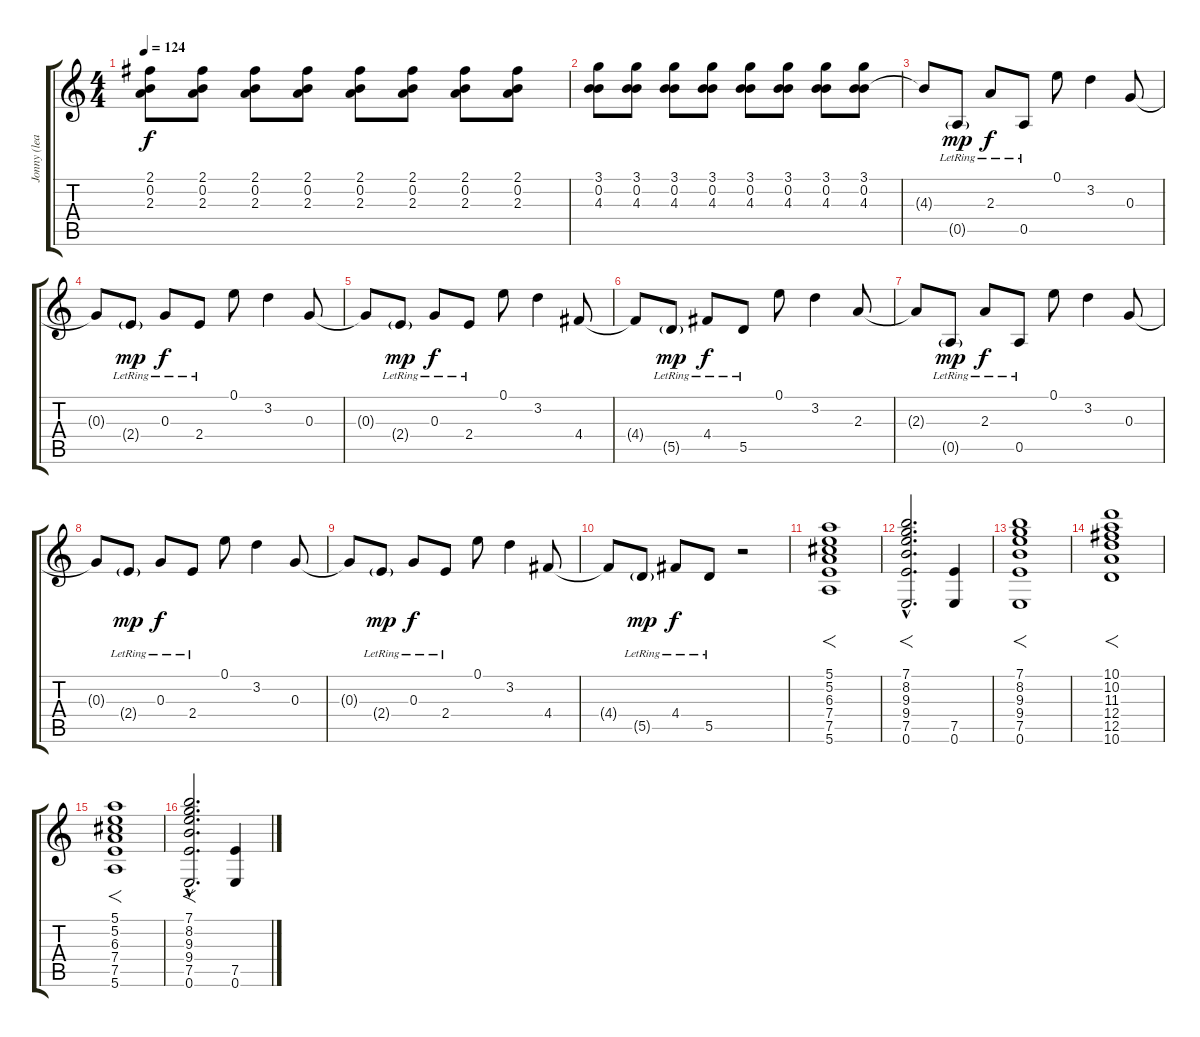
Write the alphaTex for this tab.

\track ("Jonny (lead guitar)" "Jonny (lea") {instrument overdrivenguitar}
\staff {score tabs}
\tuning (E4 B3 G3 D3 A2 E2) {hide}
\ts (4 4)
\tempo 124
\clef g2
\ks c
(2.1 0.2 2.3).8{dy f} (2.1 0.2 2.3).8 (2.1 0.2 2.3).8 (2.1 0.2 2.3).8 (2.1 0.2 2.3).8 (2.1 0.2 2.3).8 (2.1 0.2 2.3).8 (2.1 0.2 2.3).8 |
(3.1 0.2 4.3).8 (3.1 0.2 4.3).8 (3.1 0.2 4.3).8 (3.1 0.2 4.3).8 (3.1 0.2 4.3).8 (3.1 0.2 4.3).8 (3.1 0.2 4.3).8 (3.1 0.2 4.3).8 |
4.3{t}.8{volume 10} 0.5{g lr}.8{dy mp} 2.3{lr}.8{dy f} 0.5{lr}.8 0.1.8 3.2.4 0.3.8 |
0.3{t}.8 2.4{g lr}.8{dy mp} 0.3{lr}.8{dy f} 2.4{lr}.8 0.1.8 3.2.4 0.3.8 |
0.3{t}.8 2.4{g lr}.8{dy mp} 0.3{lr}.8{dy f} 2.4{lr}.8 0.1.8 3.2.4 4.4.8 |
4.4{t}.8 5.5{g lr}.8{dy mp} 4.4{lr}.8{dy f} 5.5{lr}.8 0.1.8 3.2.4 2.3.8 |
2.3{t}.8 0.5{g lr}.8{dy mp} 2.3{lr}.8{dy f} 0.5{lr}.8 0.1.8 3.2.4 0.3.8 |
0.3{t}.8 2.4{g lr}.8{dy mp} 0.3{lr}.8{dy f} 2.4{lr}.8 0.1.8 3.2.4 0.3.8 |
0.3{t}.8 2.4{g lr}.8{dy mp} 0.3{lr}.8{dy f} 2.4{lr}.8 0.1.8 3.2.4 4.4.8 |
4.4{t}.8 5.5{g lr}.8{dy mp} 4.4{lr}.8{dy f} 5.5{lr}.8 r.2 |
(5.1 5.2 6.3 7.4 7.5 5.6).1{f volume 10 instrument overdrivenguitar} |
(7.1{hac} 8.2{hac} 9.3{hac} 9.4{hac} 7.5{hac} 0.6{hac}).2{f d instrument overdrivenguitar} (7.5 0.6).4 |
(7.1 8.2 9.3 9.4 7.5 0.6).1{f instrument overdrivenguitar} |
(10.1 10.2 11.3 12.4 12.5 10.6).1{f instrument overdrivenguitar} |
(5.1 5.2 6.3 7.4 7.5 5.6).1{f volume 10 instrument overdrivenguitar} |
(7.1{hac} 8.2{hac} 9.3{hac} 9.4{hac} 7.5{hac} 0.6{hac}).2{f d instrument overdrivenguitar} (7.5 0.6).4
